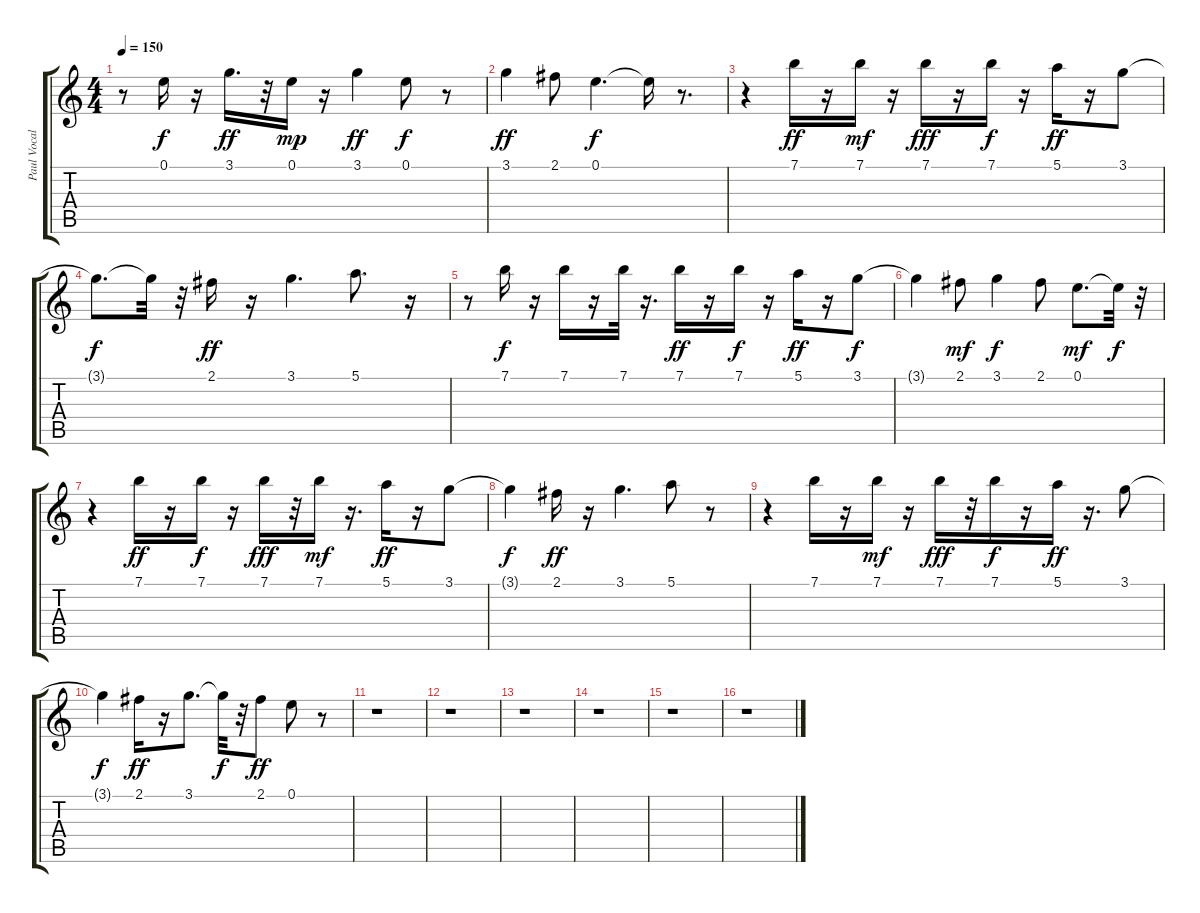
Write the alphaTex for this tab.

\track ("Paul Vocals" "Paul Vocal") {instrument electricguitarjazz}
\staff {score tabs}
\tuning (E4 B3 G3 D3 A2 E2) {hide}
\ts (4 4)
\tempo 150
\clef g2
\ks c
r.8{dy ff} 0.1.16{dy f} r.16 3.1.16{d dy ff} r.32 0.1.16{dy mp} r.16 3.1.4{dy ff} 0.1.8{dy f} r.8 |
3.1.4{dy ff} 2.1.8 0.1.4{d dy f} 0.1{t}.16 r.8{d} |
r.4 7.1.16{dy ff} r.16 7.1.16{dy mf} r.16 7.1.16{dy fff} r.16 7.1.16{dy f} r.16 5.1.16{dy ff} r.16 3.1.8 |
3.1{t}.8{d dy f} 3.1{t}.32 r.32 2.1.16{dy ff} r.16 3.1.4{d} 5.1.8{d} r.16 |
r.8 7.1.16{dy f} r.16 7.1.16 r.16 7.1.32 r.16{d} 7.1.16{dy ff} r.16 7.1.16{dy f} r.16 5.1.16{dy ff} r.16 3.1.8{dy f} |
3.1{t}.4 2.1.8{dy mf} 3.1.4{dy f} 2.1.8 0.1.8{d dy mf} 0.1{t}.32{dy f} r.32 |
r.4 7.1.16{dy ff} r.16 7.1.16{dy f} r.16 7.1.16{dy fff} r.32 7.1.16{dy mf} r.16{d} 5.1.16{dy ff} r.16 3.1.8 |
3.1{t}.4{dy f} 2.1.16{dy ff} r.16 3.1.4{d} 5.1.8 r.8 |
r.4 7.1.16 r.16 7.1.16{dy mf} r.16 7.1.16{dy fff} r.32 7.1.16{dy f} r.16 5.1.16{dy ff} r.16{d} 3.1.8 |
3.1{t}.4{dy f} 2.1.16{dy ff} r.16 3.1.8{d} 3.1{t}.32{dy f} r.32 2.1.8{dy ff} 0.1.8 r.8 |
r.1 |
r.1 |
r.1 |
r.1 |
r.1 |
r.1
